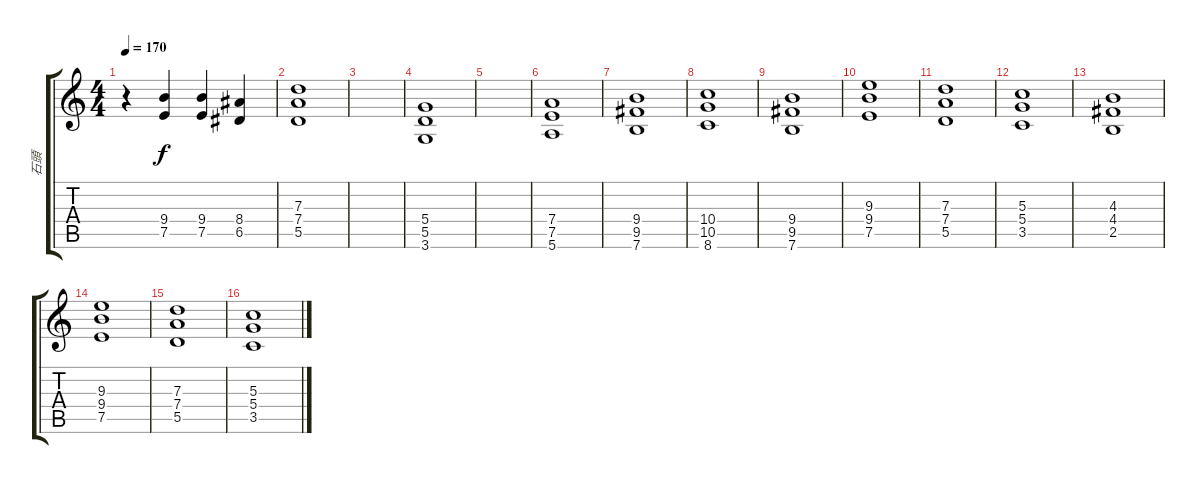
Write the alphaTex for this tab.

\track ("石頭" "石頭") {instrument distortionguitar}
\staff {score tabs}
\tuning (E4 B3 G3 D3 A2 E2) {hide}
\ts (4 4)
\tempo 170
\clef g2
\ks c
r.4{dy f} (9.4 7.5).4 (9.4 7.5).4 (8.4 6.5).4 |
(7.3 7.4 5.5).1 |
|
(5.4 5.5 3.6).1 |
|
(7.4 7.5 5.6).1 |
(9.4 9.5 7.6).1 |
(10.4 10.5 8.6).1 |
(9.4 9.5 7.6).1 |
(9.3 9.4 7.5).1 |
(7.3 7.4 5.5).1 |
(5.3 5.4 3.5).1 |
(4.3 4.4 2.5).1 |
(9.3 9.4 7.5).1 |
(7.3 7.4 5.5).1 |
(5.3 5.4 3.5).1
